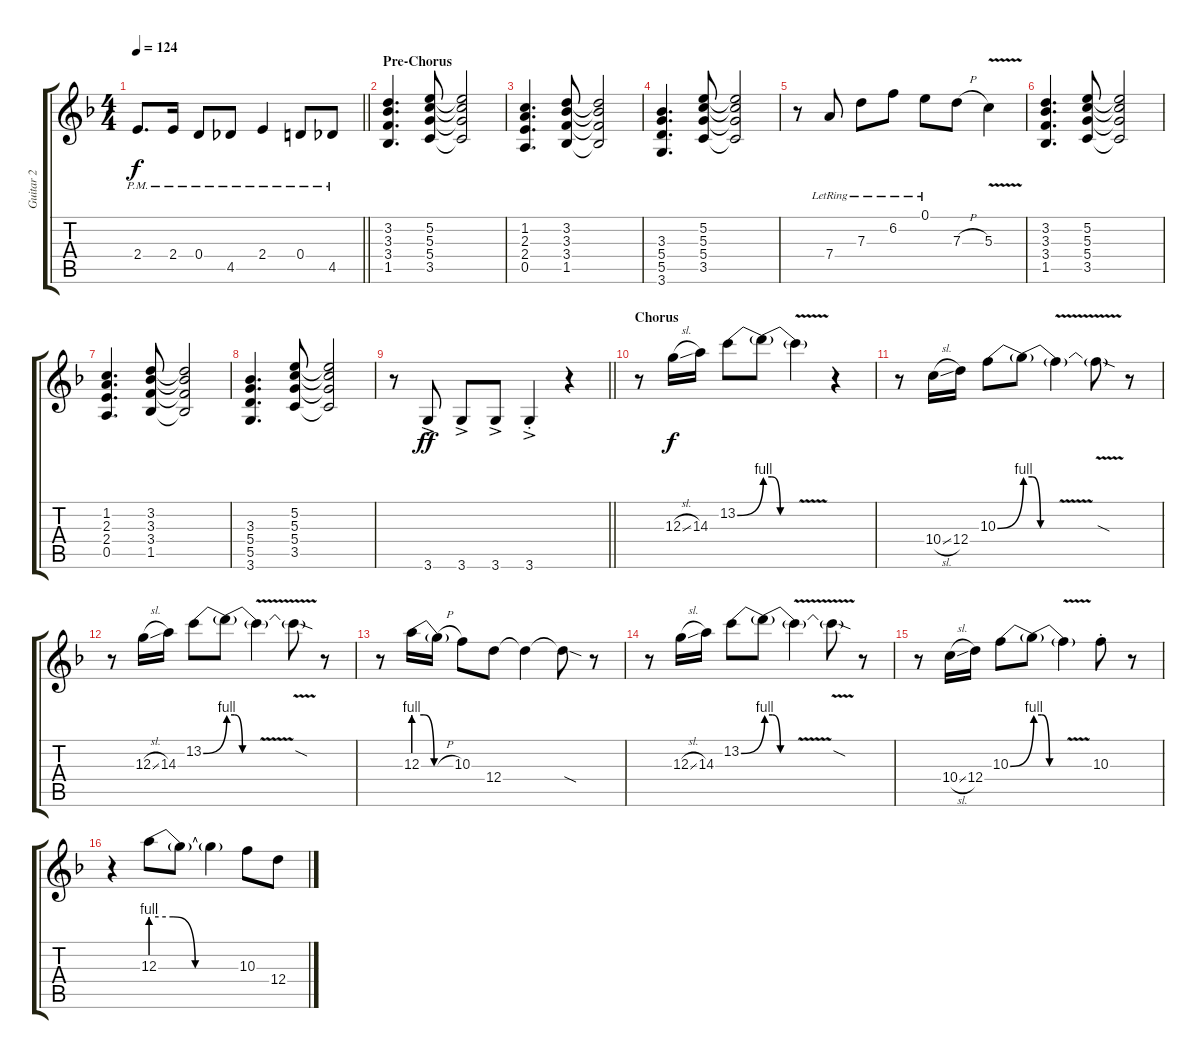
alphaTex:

\track ("Guitar 2" "Guitar 2") {instrument overdrivenguitar}
\staff {score tabs}
\tuning (E4 B3 G3 D3 A2 E2) {hide}
\ts (4 4)
\tempo 124
\clef g2
\barLineRight lightlight
\ks f
2.4{pm}.8{d dy f} 2.4{pm}.16 0.4{pm}.8 4.5{pm}.8 2.4{pm}.4 0.4{pm}.8 4.5{pm}.8 |
\section ("" "Pre-Chorus")
(3.2 3.3 3.4 1.5).4{d instrument overdrivenguitar} (5.2 5.3 5.4 3.5).8 (5.2{t} 5.3{t} 5.4{t} 3.5{t}).2 |
(1.2 2.3 2.4 0.5).4{d} (3.2 3.3 3.4 1.5).8 (3.2{t} 3.3{t} 3.4{t} 1.5{t}).2 |
(3.3 5.4 5.5 3.6).4{d} (5.2 5.3 5.4 3.5).8 (5.2{t} 5.3{t} 5.4{t} 3.5{t}).2 |
r.8 7.4{lr}.8 7.3{lr}.8 6.2{lr}.8 0.1{lr}.8 7.3{h}.8 5.3{v}.4 |
(3.2 3.3 3.4 1.5).4{d} (5.2 5.3 5.4 3.5).8 (5.2{t} 5.3{t} 5.4{t} 3.5{t}).2 |
(1.2 2.3 2.4 0.5).4{d} (3.2 3.3 3.4 1.5).8 (3.2{t} 3.3{t} 3.4{t} 1.5{t}).2 |
(3.3 5.4 5.5 3.6).4{d} (5.2 5.3 5.4 3.5).8 (5.2{t} 5.3{t} 5.4{t} 3.5{t}).2 |
\barLineRight lightlight
r.8 3.6{ac}.8{dy ff} 3.6{ac}.8 3.6{ac}.8 3.6{ac st}.4 r.4 |
\section ("" "Chorus")
r.8{instrument electricguitarclean} 12.3{sl}.16{dy f} 14.3.16 13.2{be (bend 0 0 60 4)}.8 13.2{be (custom 0 4 15 4 30 0 60 0) t}.8 13.2{v t}.4 r.4 |
r.8 10.4{sl}.16 12.4.16 10.3{be (bend 0 0 60 4)}.8 10.3{be (custom 0 4 15 4 30 0 60 0) t}.8 10.3{v t}.4 10.3{sod t}.8 r.8 |
r.8 12.3{sl}.16 14.3.16 13.2{be (bend 0 0 60 4)}.8 13.2{be (custom 0 4 15 4 30 0 60 0) t}.8 13.2{v t}.4 13.2{sod t}.8 r.8 |
r.8 12.3{be (custom 0 4 15 4 30 0 60 0)}.16 12.3{h t}.16 10.3.8 12.4.8 12.4{t}.4 12.4{sod t}.8 r.8 |
r.8 12.3{sl}.16 14.3.16 13.2{be (bend 0 0 60 4)}.8 13.2{be (custom 0 4 15 4 30 0 60 0) t}.8 13.2{v t}.4 13.2{sod t}.8 r.8 |
r.8 10.4{sl}.16 12.4.16 10.3{be (bend 0 0 60 4)}.8 10.3{be (custom 0 4 15 4 30 0 60 0) t}.8 10.3{v t}.4 10.3{st}.8 r.8 |
r.4 12.3{be (custom 0 4 15 4 30 0 60 0)}.8 12.3{t}.8 12.3{t}.4 10.3.8 12.4.8
